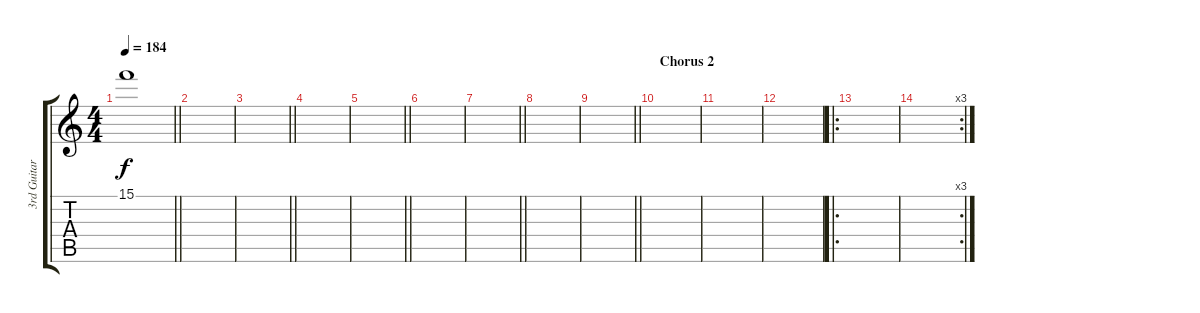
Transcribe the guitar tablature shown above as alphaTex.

\track ("3rd Guitar " "3rd Guitar") {instrument distortionguitar}
\staff {score tabs}
\tuning (D4 A3 F3 C3 G2 D2) {hide}
\ts (4 4)
\tempo 184
\clef g2
\barLineRight lightlight
\ks c
15.1.1{dy f} |
|
\barLineRight lightlight
|
|
\barLineRight lightlight
|
|
\barLineRight lightlight
|
|
\barLineRight lightlight
|
\section ("" "Chorus 2")
|
|
|
\ro
|
\rc 3
